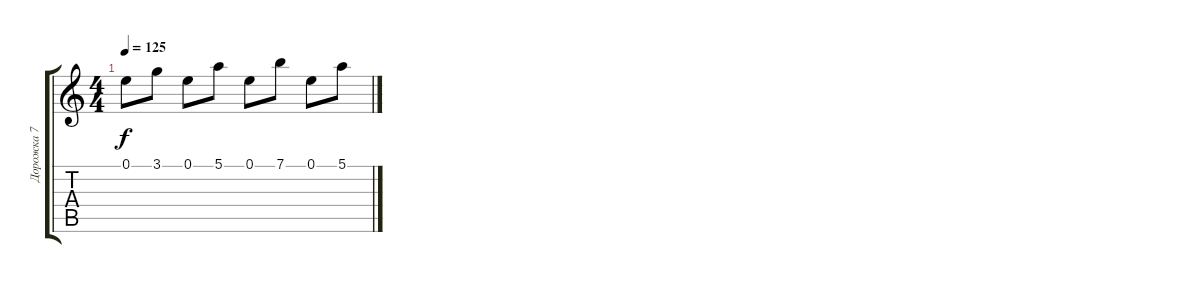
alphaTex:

\track ("Дорожка 7" "Дорожка 7") {instrument overdrivenguitar}
\staff {score tabs}
\tuning (E4 B3 G3 D3 A2 E2) {hide}
\ts (4 4)
\tempo 125
\clef g2
\ks c
0.1.8{dy f} 3.1.8 0.1.8 5.1.8 0.1.8 7.1.8 0.1.8 5.1.8
